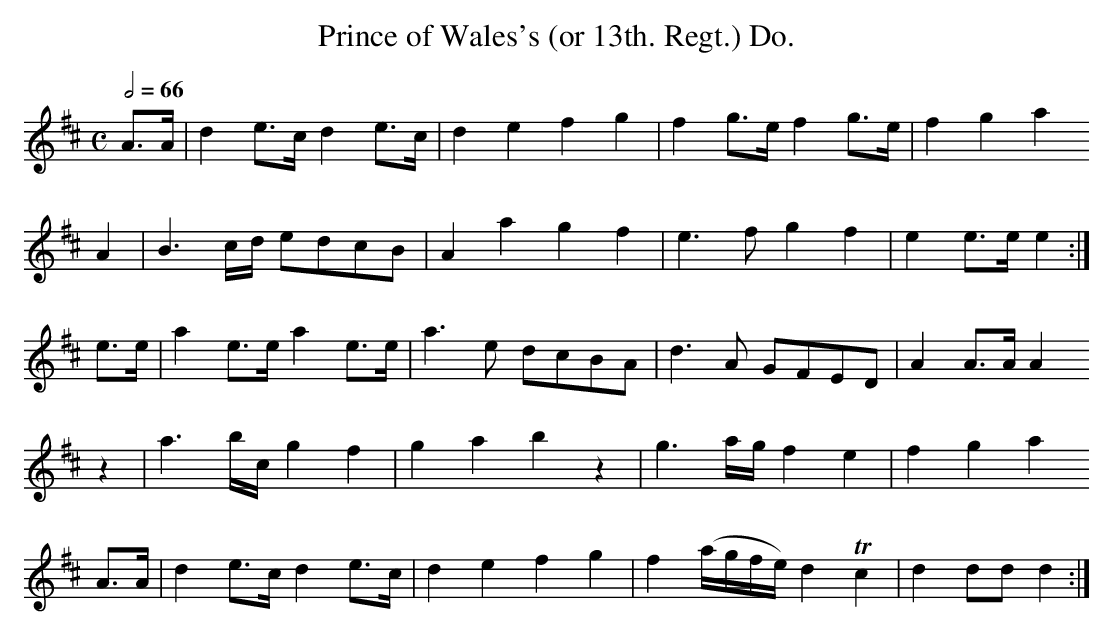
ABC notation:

X:1
T:Prince of Wales's (or 13th. Regt.) Do.
M:C
L:1/8
Q:1/2=66
K:D
A>A|d2 e>c   d2 e>c|d2 e2 f2 g2|f2 g>e       f2 g>e|f2 g2  a2
A2 |B3  c/d/ edcB |A2 a2 g2 f2|e3     f     g2 f2 |e2 e>e e2:|
e>e|a2 e>e   a2 e>e|a3  e dcBA|d3     A     GFED |A2 A>A A2
z2 |a3  b/c/ g2 f2 |g2 a2 b2 z2|g3     a/g/  f2 e2 |f2 g2  a2
A>A|d2 e>c   d2 e>c|d2 e2 f2 g2|f2(a/g/f/e/) d2Tc2 |d2 dd  d2:|
